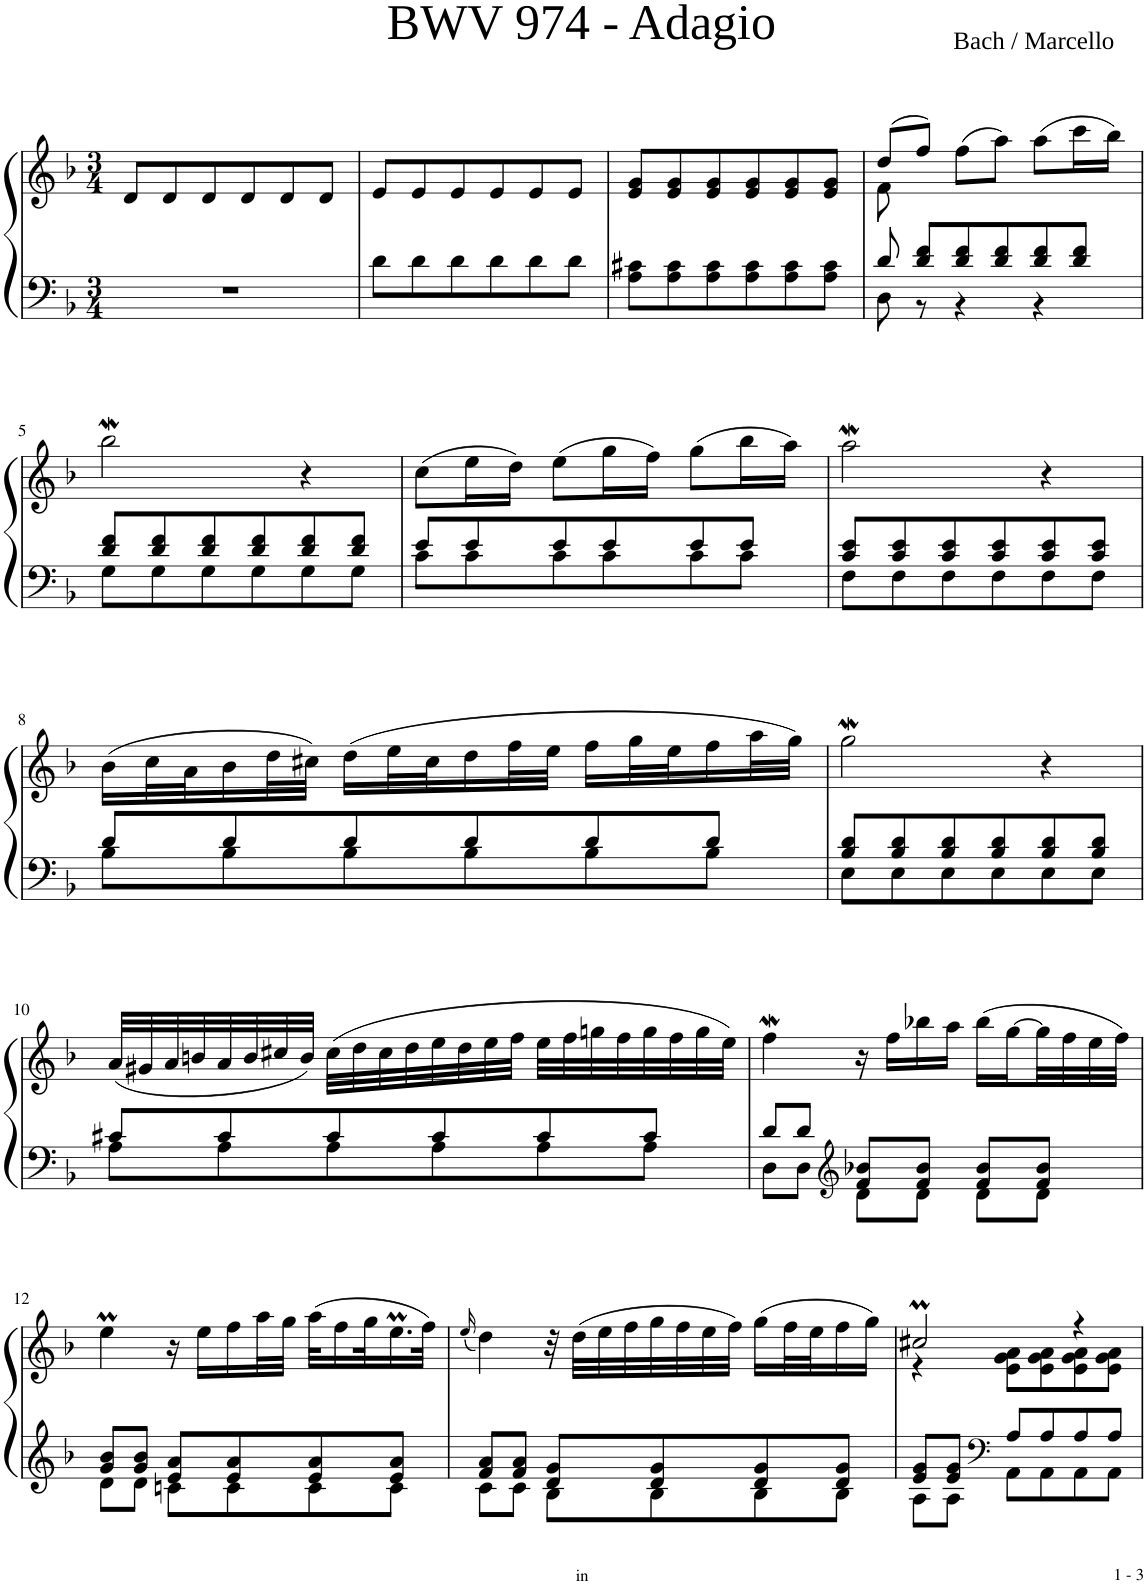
**kern	**kern
*part1	*part1
*staff2	*staff1
*I"Piano	*
*I'Pno	*
*clefF4	*clefG2
*k[b-]	*k[b-]
*M3/4	*M3/4
=1	=1
2.r	8d/L
.	8d/
.	8d/
.	8d/
.	8d/
.	8d/J
=2	=2
8d\L	8e/L
8d\	8e/
8d\	8e/
8d\	8e/
8d\	8e/
8d\J	8e/J
=3	=3
8A\ 8c#X\L	8e/ 8g/L
8A\ 8c#\	8e/ 8g/
8A\ 8c#\	8e/ 8g/
8A\ 8c#\	8e/ 8g/
8A\ 8c#\	8e/ 8g/
8A\ 8c#\J	8e/ 8g/J
=4	=4
*^	*^
8d/	8D\	(8dd/L	8f\
8d/ 8f/L	8r	8ff/J)	2ryy
8d/ 8f/	4r	(8ff\L	.
8d/ 8f/	.	8aa\J)	.
8d/ 8f/	4r	(8aa\L	.
8d/ 8f/J	.	16ccc\L	8ryy
.	.	16bb-\JJ)	.
*	*	*v	*v
!!LO:LB:g=z
=5	=5	=5
8d/ 8f/L	8G\L	2bb-w\
8d/ 8f/	8G\	.
8d/ 8f/	8G\	.
8d/ 8f/	8G\	.
8d/ 8f/	8G\	4r
8d/ 8f/J	8G\J	.
=6	=6	=6
8e/L	8c\L	(8cc\L
8e/	8c\	16ee\L
.	.	16dd\JJ)
8e/	8c\	(8ee\L
8e/	8c\	16gg\L
.	.	16ff\JJ)
8e/	8c\	(8gg\L
8e/J	8c\J	16bb-\L
.	.	16aa\JJ)
=7	=7	=7
8c/ 8e/L	8F\L	2aaW\
8c/ 8e/	8F\	.
8c/ 8e/	8F\	.
8c/ 8e/	8F\	.
8c/ 8e/	8F\	4r
8c/ 8e/J	8F\J	.
!!LO:LB:g=z
=8	=8	=8
8d/L	8B-\L	(16b-\LL
.	.	32cc\L
.	.	32a\J
8d/	8B-\	16b-\
.	.	32dd\L
.	.	32cc#X\JJJ)
8d/	8B-\	(16dd\LL
.	.	32ee\L
.	.	32cc#\J
8d/	8B-\	16dd\
.	.	32ff\L
.	.	32ee\JJJ
8d/	8B-\	16ff\LL
.	.	32gg\L
.	.	32ee\J
8d/J	8B-\J	16ff\
.	.	32aa\L
.	.	32gg\JJJ)
=9	=9	=9
8B-/ 8d/L	8E\L	2ggW\
8B-/ 8d/	8E\	.
8B-/ 8d/	8E\	.
8B-/ 8d/	8E\	.
8B-/ 8d/	8E\	4r
8B-/ 8d/J	8E\J	.
!!LO:LB:g=z
=10	=10	=10
8c#X/L	8A\L	(32a/LLL
.	.	32g#X/
.	.	32a/
.	.	32bn/
8c#/	8A\	32a/
.	.	32b/
.	.	32cc#X/
.	.	32b/JJJ)
8c#/	8A\	(32cc#\LLL
.	.	32dd\
.	.	32cc#\
.	.	32dd\
8c#/	8A\	32ee\
.	.	32dd\
.	.	32ee\
.	.	32ff\JJJ
8c#/	8A\	32ee\LLL
.	.	32ff\
.	.	32ggn\
.	.	32ff\
8c#/J	8A\J	32gg\
.	.	32ff\
.	.	32gg\
.	.	32ee\JJJ)
=11	=11	=11
8d/L	8D\L	4ffw\
8d/J	8D\J	.
*clefG2	*	*
8f/ 8b-X/L	8d\L	16r
.	.	16ff\LL
8f/ 8b-/J	8d\J	16bb-X\
.	.	16aa\JJ
8f/ 8b-/L	8d\L	(16bb-\LL
.	.	[16gg\
8f/ 8b-/J	8d\J	32gg\L]
.	.	32ff\
.	.	32ee\
.	.	32ff\JJJ)
!!LO:LB:g=z
=12	=12	=12
8g/ 8b-/L	8d\L	4eem\
8g/ 8b-/J	8d\J	.
8e/ 8a/L	8cn\L	16r
.	.	16ee\LL
8e/ 8a/	8c\	16ff\
.	.	32aa\L
.	.	32gg\JJJ
8e/ 8a/	8c\	(32aa\KLL
.	.	16ff\
.	.	32gg\K
8e/ 8a/J	8c\J	16.eem\
.	.	32ff\JJk)
=13	=13	=13
.	.	(16qee/
8f/ 8a/L	8c\L	4dd\)
8f/ 8a/J	8c\J	.
8d/ 8g/L	8B-\L	32r
.	.	(32dd\LLL
.	.	32ee\
.	.	32ff\
8d/ 8g/	8B-\	32gg\
.	.	32ff\
.	.	32ee\
.	.	32ff\JJJ)
8d/ 8g/	8B-\	(16gg\LL
.	.	32ff\L
.	.	32ee\J
8d/ 8g/J	8B-\J	16ff\
.	.	16gg\JJ)
=14	=14	=14
*	*	*^
8e/ 8g/L	8A\L	2cc#Xm/	4r
8e/ 8g/J	8A\J	.	.
*clefF4	*	*	*
8A/L	8AA\L	.	8e\ 8g\ 8a\L
8A/	8AA\	.	8e\ 8g\ 8a\
8A/	8AA\	4r	8e\ 8g\ 8a\
8A/J	8AA\J	.	8e\ 8g\ 8a\J
*v	*v	*	*
*	*v	*v
=	=
*-	*-
